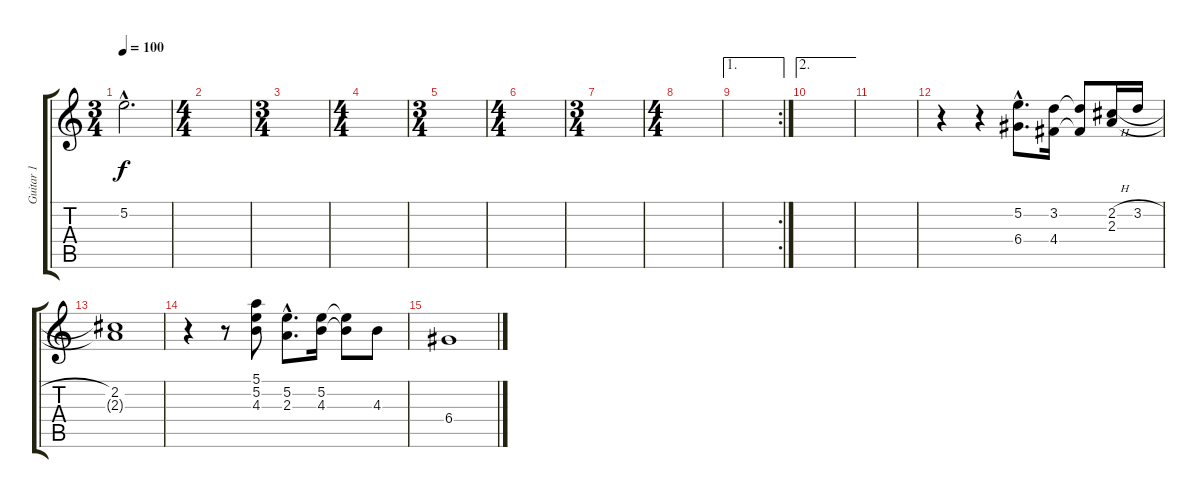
\track ("Guitar 1" "Guitar 1") {instrument distortionguitar}
\staff {score tabs}
\tuning (E4 B3 G3 D3 A2 E2) {hide}
\ts (3 4)
\tempo 100
\clef g2
\ks c
5.2{hac}.2{d dy f} |
\ts (4 4)
|
\ts (3 4)
|
\ts (4 4)
|
\ts (3 4)
|
\ts (4 4)
|
\ts (3 4)
|
\ts (4 4)
|
\ae 1
\rc 2
|
\ae 2
|
|
r.4 r.4 (5.2{hac} 6.4{hac}).8{d} (3.2 4.4).16 (3.2{t} 4.4{t}).8 (2.2{h} 2.3).16 3.2{h}.16 |
(2.2 2.3{t}).1 |
r.4 r.8 (5.1 5.2 4.3).8 (5.2{hac} 2.3{hac}).8{d} (5.2 4.3).16 (5.2{t} 4.3{t}).8 4.3.8 |
6.4.1
